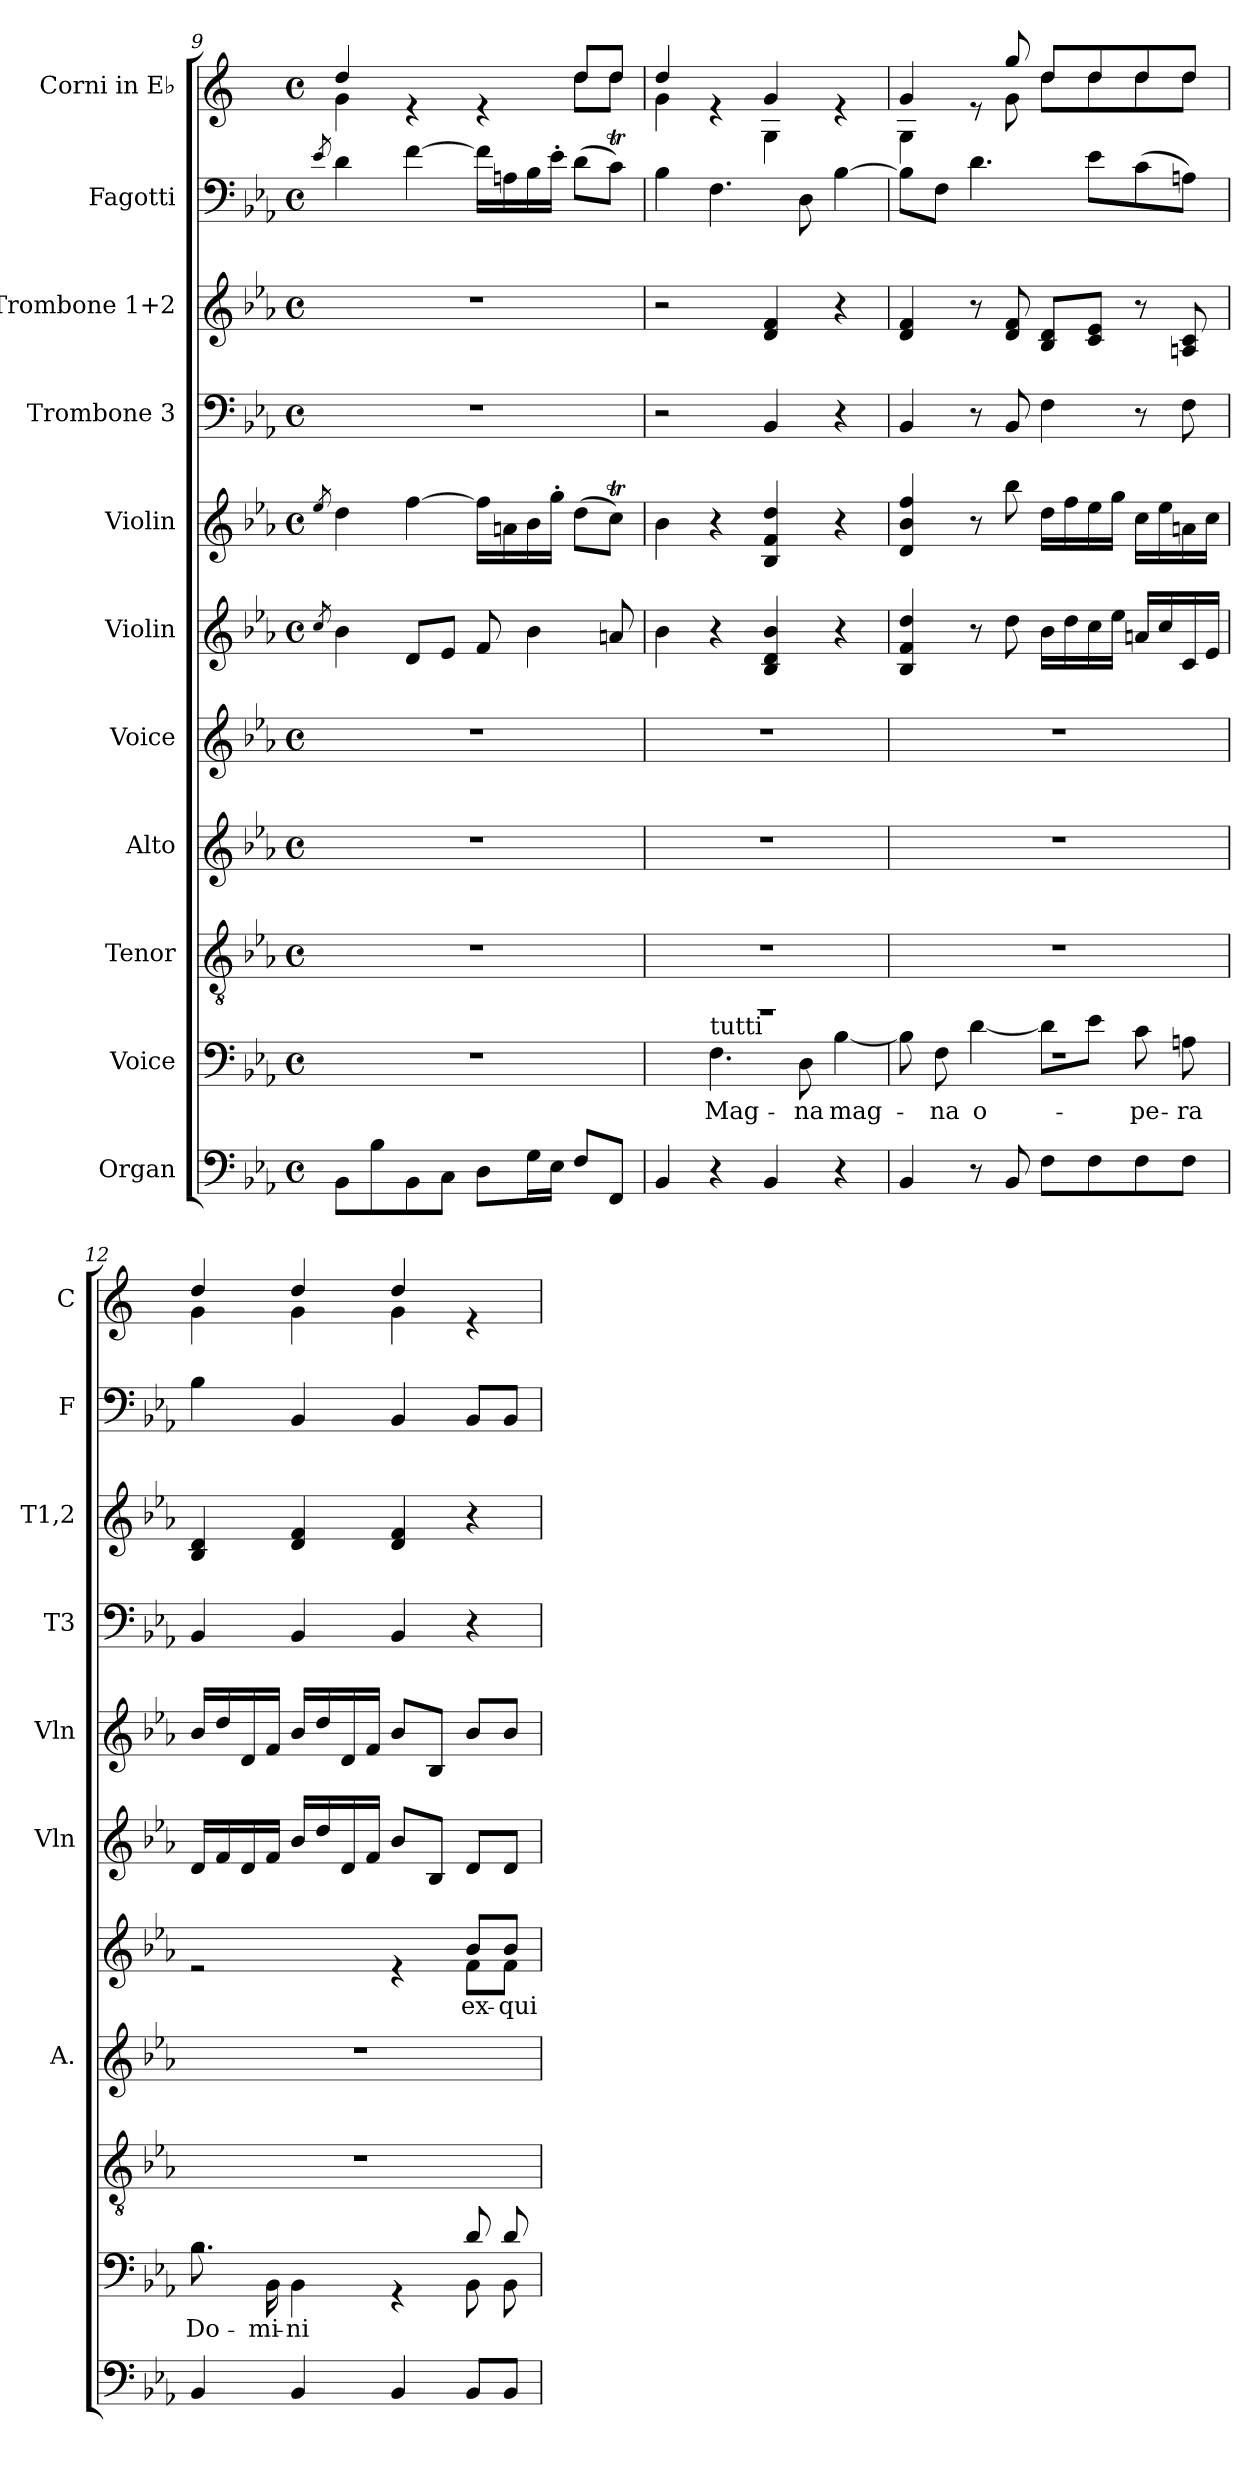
**kern	**kern	**text	**kern	**kern	**kern	**text	**kern	**kern	**kern	**kern	**kern	**kern
*part11	*part10	*part10	*part9	*part8	*part7	*part7	*part6	*part5	*part4	*part3	*part2	*part1
*staff11	*staff10	*staff10	*staff9	*staff8	*staff7	*staff7	*staff6	*staff5	*staff4	*staff3	*staff2	*staff1
*I"Organ	*I"Voice	*	*I"Tenor	*I"Alto	*I"Voice	*	*I"Violin	*I"Violin	*I"Trombone 3	*I"Trombone 1+2	*I"Fagotti	*I"Corni in E♭
*	*	*	*	*I'A.	*	*	*I'Vln	*I'Vln	*I'T3	*I'T1,2	*I'F	*I'C
*clefF4	*clefF4	*	*clefGv2	*clefG2	*clefG2	*	*clefG2	*clefG2	*clefF4	*clefG2	*clefF4	*clefG2
*	*	*	*	*	*	*	*	*	*	*	*	*ITrd5c9
*k[b-e-a-]	*k[b-e-a-]	*	*k[b-e-a-]	*k[b-e-a-]	*k[b-e-a-]	*	*k[b-e-a-]	*k[b-e-a-]	*k[b-e-a-]	*k[b-e-a-]	*k[b-e-a-]	*k[b-e-a-]
*M4/4	*M4/4	*	*M4/4	*M4/4	*M4/4	*	*M4/4	*M4/4	*M4/4	*M4/4	*M4/4	*M4/4
*met(c)	*met(c)	*	*met(c)	*met(c)	*met(c)	*	*met(c)	*met(c)	*met(c)	*met(c)	*met(c)	*met(c)
=9	=9	=9	=9	=9	=9	=9	=9	=9	=9	=9	=9	=9
.	.	.	.	.	.	.	8qcc/	8qee-/	.	.	8qe-/	.
*	*	*	*	*	*	*	*	*	*	*	*	*^
8BB-\L	1r	.	1r	1r	1r	.	4b-\	4dd\	1r	1r	4d\	4f/	4B-\
8B-\	.	.	.	.	.	.	.	.	.	.	.	.	.
8BB-\	.	.	.	.	.	.	8d/L	[4ff\	.	.	[4f\	4re	2ryy
8C\J	.	.	.	.	.	.	8e-/J	.	.	.	.	.	.
8D\L	.	.	.	.	.	.	8f/	16ff\LL]	.	.	16f\LL]	4re	.
.	.	.	.	.	.	.	.	16an\	.	.	16An\	.	.
16G\L	.	.	.	.	.	.	4b-\	16b-\	.	.	16B-\	.	.
16E-\JJ	.	.	.	.	.	.	.	16gg'\JJ	.	.	16e-'\JJ	.	.
8F/L	.	.	.	.	.	.	.	(8dd\L	.	.	(8d\L	8f/L	8f\L
8FF/J	.	.	.	.	.	.	8an/	8ccT\J)	.	.	8cT\J)	8f/J	8f\J
=10	=10	=10	=10	=10	=10	=10	=10	=10	=10	=10	=10	=10	=10
*	*^	*	*	*	*	*	*	*	*	*	*	*	*
4BB-/	1r	4ryy	.	1r	1r	1r	.	4b-\	4b-\	2r	2r	4B-\	4f/	4B-\
!	!	!LO:TX:a:t=tutti	!	!	!	!	!	!	!	!	!	!	!	!
!	!	!	!LO:LY:b	!	!	!	!	!	!	!	!	!	!	!
4r	.	4.F\	Mag-	.	.	.	.	4r	4r	.	.	4.F\	4re	4ryy
4BB-/	.	.	.	.	.	.	.	4B-/ 4d/ 4b-/	4B-/ 4f/ 4dd/	4BB-/	4d/ 4f/	.	4B-/	4BB-\
!	!	!	!LO:LY:b	!	!	!	!	!	!	!	!	!	!	!
.	.	8D\	-na	.	.	.	.	.	.	.	.	8D\	.	.
!	!	!	!LO:LY:b	!	!	!	!	!	!	!	!	!	!	!
4r	.	[4B-\	mag-	.	.	.	.	4r	4r	4r	4r	[4B-\	4re	4ryy
=11	=11	=11	=11	=11	=11	=11	=11	=11	=11	=11	=11	=11	=11	=11
4BB-/	1rF	8B-\]	.	1r	1r	1r	.	4B-/ 4f/ 4dd/	4d/ 4b-/ 4ff/	4BB-/	4d/ 4f/	8B-\L]	4B-/	4BB-\
!	!	!	!LO:LY:b	!	!	!	!	!	!	!	!	!	!	!
.	.	8F\	-na	.	.	.	.	.	.	.	.	8F\J	.	.
!	!	!	!LO:LY:b	!	!	!	!	!	!	!	!	!	!	!
8r	.	[4d\	o-	.	.	.	.	8r	8r	8r	8r	4.d\	8re	8ryy
8BB-/	.	.	.	.	.	.	.	8dd\	8bb-\	8BB-/	8d/ 8f/	.	8b-/	8B-\
8F\L	.	8d\L]	.	.	.	.	.	16b-\LL	16dd\LL	4F\	8B-/ 8d/L	.	8f/L	8f\L
.	.	.	.	.	.	.	.	16dd\	16ff\	.	.	.	.	.
8F\	.	8e-\J	.	.	.	.	.	16cc\	16ee-\	.	8c/ 8e-/J	8e-\L	8f/	8f\
.	.	.	.	.	.	.	.	16ee-\JJ	16gg\JJ	.	.	.	.	.
!	!	!	!LO:LY:b	!	!	!	!	!	!	!	!	!	!	!
8F\	.	8c\	-pe-	.	.	.	.	16an/LL	16cc\LL	8r	8r	(8c\	8f/	8f\
.	.	.	.	.	.	.	.	16cc/	16ee-\	.	.	.	.	.
!	!	!	!LO:LY:b	!	!	!	!	!	!	!	!	!	!	!
8F\J	.	8An\	-ra	.	.	.	.	16c/	16an\	8F\	8An/ 8c/	8An\J)	8f/J	8f\J
.	.	.	.	.	.	.	.	16e-/JJ	16cc\JJ	.	.	.	.	.
!!LO:PB:g=z	!!
=12	=12	=12	=12	=12	=12	=12	=12	=12	=12	=12	=12	=12	=12	=12
!	!	!	!LO:LY:b	!	!	!	!	!	!	!	!	!	!	!
*	*	*	*	*	*	*^	*	*	*	*	*	*	*	*
4BB-/	2rA	8.B-\	Do-	1r	1r	2re	2.ryy	.	16d/LL	16b-/LL	4BB-/	4B-/ 4d/	4B-\	4f/	4B-\
.	.	.	.	.	.	.	.	.	16f/	16dd/	.	.	.	.	.
.	.	.	.	.	.	.	.	.	16d/	16d/	.	.	.	.	.
!	!	!	!LO:LY:b	!	!	!	!	!	!	!	!	!	!	!	!
.	.	16BB-\	-mi-	.	.	.	.	.	16f/JJ	16f/JJ	.	.	.	.	.
!	!	!	!LO:LY:b	!	!	!	!	!	!	!	!	!	!	!	!
4BB-/	.	4BB-\	-ni	.	.	.	.	.	16b-/LL	16b-/LL	4BB-/	4d/ 4f/	4BB-/	4f/	4B-\
.	.	.	.	.	.	.	.	.	16dd/	16dd/	.	.	.	.	.
.	.	.	.	.	.	.	.	.	16d/	16d/	.	.	.	.	.
.	.	.	.	.	.	.	.	.	16f/JJ	16f/JJ	.	.	.	.	.
4BB-/	4rGG	4ryy	.	.	.	4re	.	.	8b-/L	8b-/L	4BB-/	4d/ 4f/	4BB-/	4f/	4B-\
.	.	.	.	.	.	.	.	.	8B-/J	8B-/J	.	.	.	.	.
!	!	!	!	!	!	!	!	!LO:LY:b	!	!	!	!	!	!	!
8BB-/L	8d/	8BB-\	.	.	.	8b-/L	8f\L	ex-	8d/L	8b-/L	4r	4r	8BB-/L	4re	4ryy
!	!	!	!	!	!	!	!	!LO:LY:b	!	!	!	!	!	!	!
8BB-/J	8d/	8BB-\	.	.	.	8b-/J	8f\J	-qui-	8d/J	8b-/J	.	.	8BB-/J	.	.
*	*v	*v	*	*	*	*v	*v	*	*	*	*	*	*	*v	*v
=	=	=	=	=	=	=	=	=	=	=	=	=
*-	*-	*-	*-	*-	*-	*-	*-	*-	*-	*-	*-	*-
